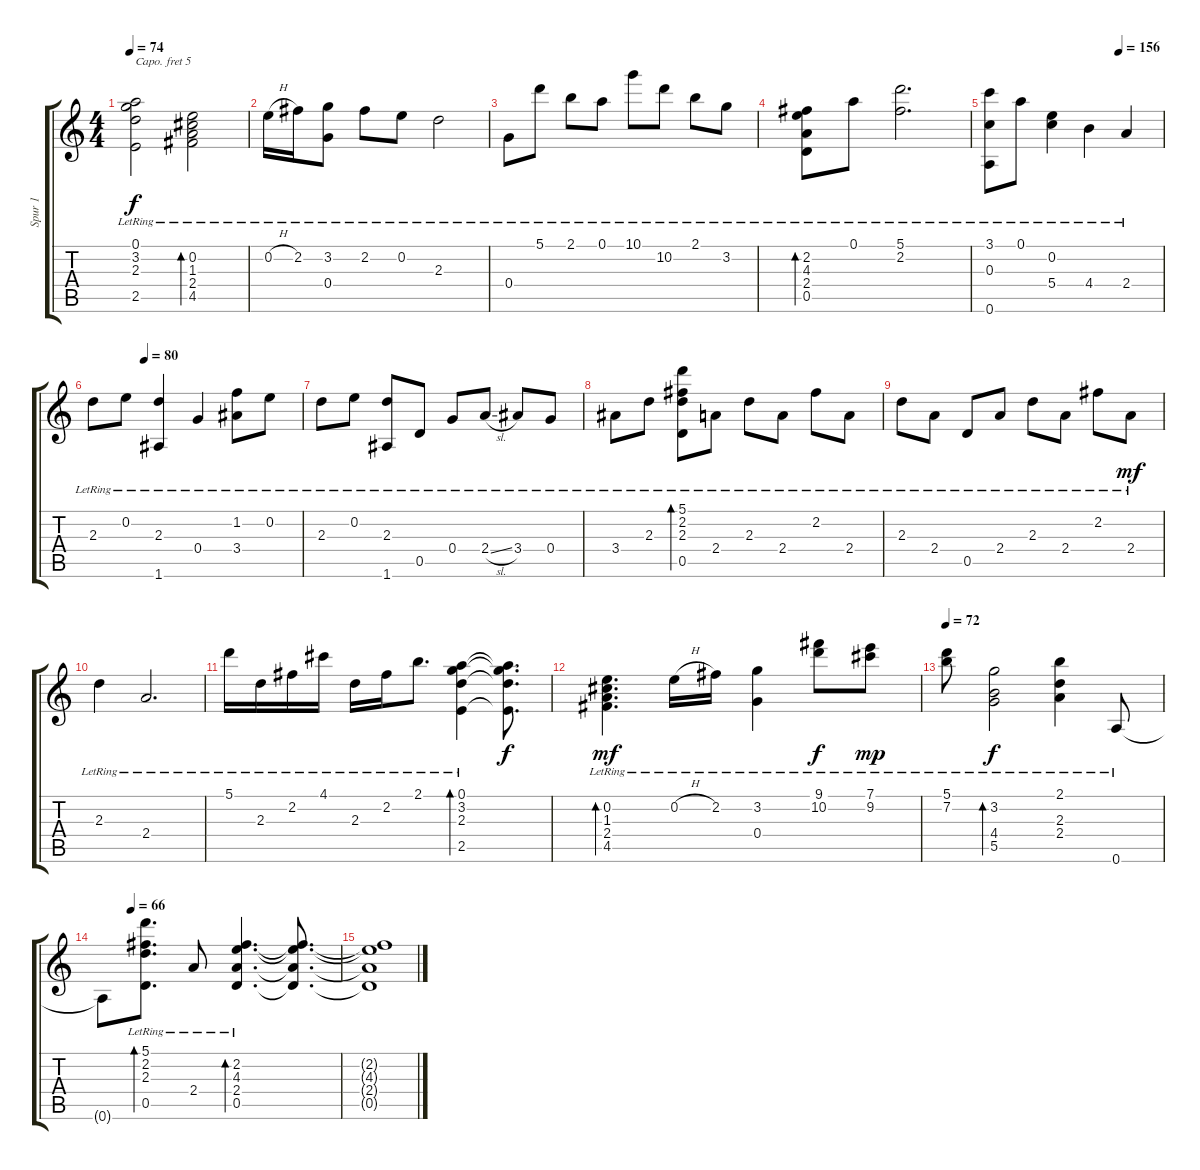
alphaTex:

\track ("Spur 1" "Spur 1") {instrument acousticguitarnylon}
\staff {score tabs}
\capo 5
\tuning (E4 B3 G3 D3 A2 E2) {hide}
\ts (4 4)
\tempo 74
\clef g2
\ks c
(0.1{lr} 3.2{lr} 2.3{lr} 2.5{lr}).2{dy f} (0.2{lr} 1.3{lr} 2.4{lr} 4.5{lr}).2{bd 240} |
0.2{h lr}.16 2.2{lr}.16 (3.2{lr} 0.4{lr}).8 2.2{lr}.8 0.2{lr}.8 2.3{lr}.2 |
0.4{lr}.8 5.1{lr}.8 2.1{lr}.8 0.1{lr}.8 10.1{lr}.8 10.2{lr}.8 2.1{lr}.8 3.2{lr}.8 |
(2.2{lr} 4.3{lr} 2.4{lr} 0.5{lr}).8{bd 240} 0.1{lr}.8 (5.1{lr} 2.2{lr}).2{d} |
\tempo (156 0.75)
(3.1{lr} 0.3{lr} 0.6{lr}).8 0.1{lr}.8 (0.2{lr} 5.4{lr}).4 4.4{lr}.4 2.4{lr}.4 |
\tempo (80 0.25)
2.3{lr}.8 0.2{lr}.8 (2.3{lr} 1.6{lr}).4 0.4{lr}.4 (1.2{lr} 3.4{lr}).8 0.2{lr}.8 |
2.3{lr}.8 0.2{lr}.8 (2.3{lr} 1.6{lr}).8 0.5{lr}.8 0.4{lr}.8 2.4{sl lr}.8 3.4{lr}.8 0.4{lr}.8 |
3.4{lr}.8 2.3{lr}.8 (5.1{lr} 2.2{lr} 2.3{lr} 0.5{lr}).8{bd 480} 2.4{lr}.8 2.3{lr}.8 2.4{lr}.8 2.2{lr}.8 2.4{lr}.8 |
2.3{lr}.8 2.4{lr}.8 0.5{lr}.8 2.4{lr}.8 2.3{lr}.8 2.4{lr}.8 2.2{lr}.8 2.4{lr}.8{dy mf} |
2.3{lr}.4 2.4{lr}.2{d} |
5.1{lr}.16 2.3{lr}.16 2.2{lr}.16 4.1{lr}.16 2.3{lr}.16 2.2{lr}.16 2.1{lr}.8{d} (0.1{lr} 3.2{lr} 2.3{lr} 2.5{lr}).4{bd 240} (0.1{t} 3.2{t} 2.3{t} 2.5{t}).8{d dy f} |
(0.2{lr} 1.3{lr} 2.4{lr} 4.5{lr}).4{d bd 240 dy mf} 0.2{h lr}.16 2.2{lr}.16 (3.2{lr} 0.4{lr}).4 (9.1{lr} 10.2{lr}).8{dy f} (7.1{lr} 9.2{lr}).8{dy mp} |
\tempo 72
(5.1{lr} 7.2{lr}).8 (3.2{lr} 4.4{lr} 5.5{lr}).2{bd 240 dy f} (2.1{lr} 2.3{lr} 2.4{lr}).4 0.6{lr}.8 |
\tempo (66 0.125)
0.6{t}.8 (5.1{lr} 2.2{lr} 2.3{lr} 0.5{lr}).8{d bd 240} 2.4{lr}.8 (2.2 4.3{lr} 2.4 0.5{lr}).4{d bd 240} (2.2{t} 4.3{t} 2.4{t} 0.5{t}).8{d} |
(2.2{t} 4.3{t} 2.4{t} 0.5{t}).1
